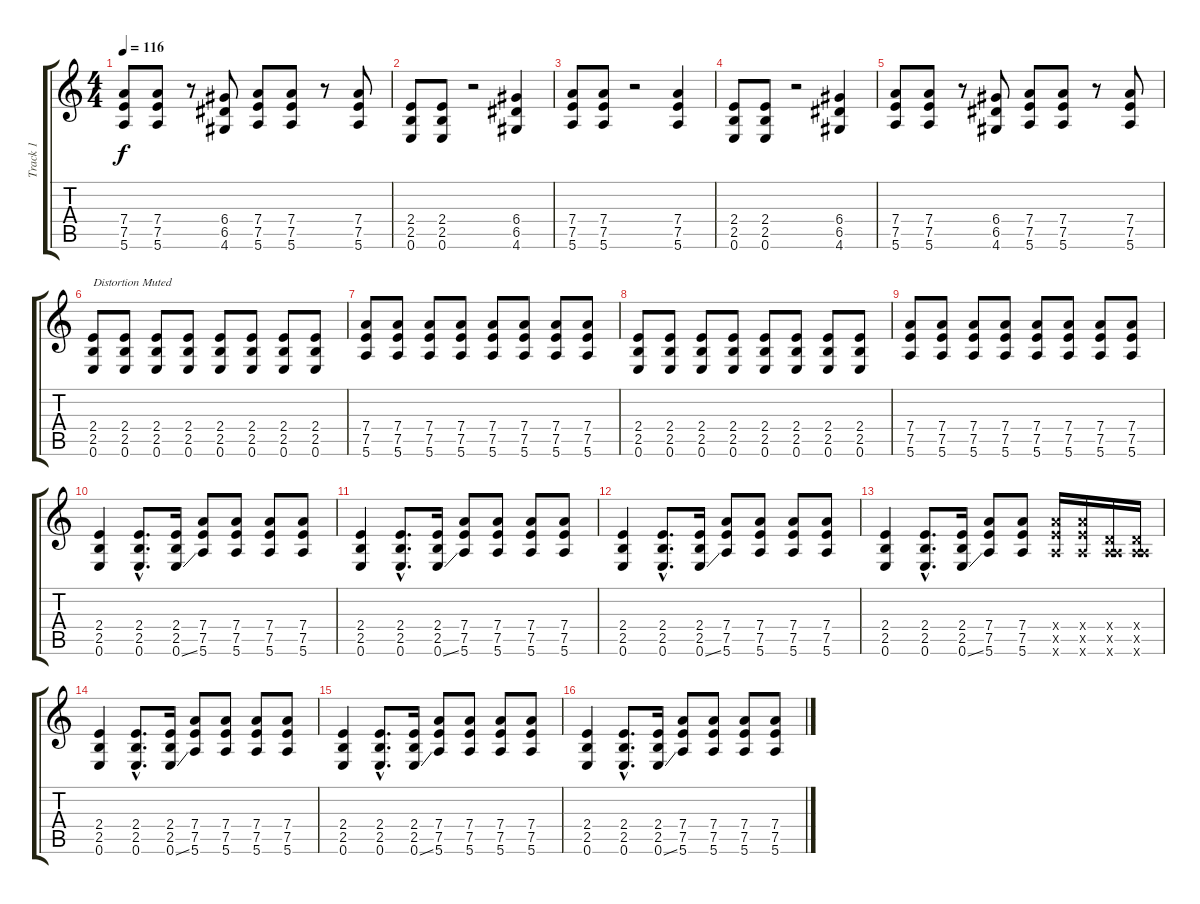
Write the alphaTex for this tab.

\track ("Track 1" "Track 1") {instrument distortionguitar}
\staff {score tabs}
\tuning (E4 B3 G3 D3 A2 E2) {hide}
\ts (4 4)
\tempo 116
\clef g2
\ks c
(7.4 7.5 5.6).8{dy f} (7.4 7.5 5.6).8 r.8 (6.4 6.5 4.6).8 (7.4 7.5 5.6).8 (7.4 7.5 5.6).8 r.8 (7.4 7.5 5.6).8 |
(2.4 2.5 0.6).8 (2.4 2.5 0.6).8 r.2 (6.4 6.5 4.6).4 |
(7.4 7.5 5.6).8 (7.4 7.5 5.6).8 r.2 (7.4 7.5 5.6).4 |
(2.4 2.5 0.6).8 (2.4 2.5 0.6).8 r.2 (6.4 6.5 4.6).4 |
(7.4 7.5 5.6).8 (7.4 7.5 5.6).8 r.8 (6.4 6.5 4.6).8 (7.4 7.5 5.6).8 (7.4 7.5 5.6).8 r.8 (7.4 7.5 5.6).8 |
(2.4 2.5 0.6).8{txt "Distortion Muted" instrument electricguitarmuted} (2.4 2.5 0.6).8 (2.4 2.5 0.6).8 (2.4 2.5 0.6).8 (2.4 2.5 0.6).8 (2.4 2.5 0.6).8 (2.4 2.5 0.6).8 (2.4 2.5 0.6).8 |
(7.4 7.5 5.6).8 (7.4 7.5 5.6).8 (7.4 7.5 5.6).8 (7.4 7.5 5.6).8 (7.4 7.5 5.6).8 (7.4 7.5 5.6).8 (7.4 7.5 5.6).8 (7.4 7.5 5.6).8 |
(2.4 2.5 0.6).8 (2.4 2.5 0.6).8 (2.4 2.5 0.6).8 (2.4 2.5 0.6).8 (2.4 2.5 0.6).8 (2.4 2.5 0.6).8 (2.4 2.5 0.6).8 (2.4 2.5 0.6).8 |
(7.4 7.5 5.6).8 (7.4 7.5 5.6).8 (7.4 7.5 5.6).8 (7.4 7.5 5.6).8 (7.4 7.5 5.6).8 (7.4 7.5 5.6).8 (7.4 7.5 5.6).8 (7.4 7.5 5.6).8 |
(2.4 2.5 0.6).4{instrument distortionguitar} (2.4{hac} 2.5{hac} 0.6{hac}).8{d} (2.4 2.5 0.6{ss}).16 (7.4 7.5 5.6).8 (7.4 7.5 5.6).8 (7.4 7.5 5.6).8 (7.4 7.5 5.6).8 |
(2.4 2.5 0.6).4 (2.4{hac} 2.5{hac} 0.6{hac}).8{d} (2.4 2.5 0.6{ss}).16 (7.4 7.5 5.6).8 (7.4 7.5 5.6).8 (7.4 7.5 5.6).8 (7.4 7.5 5.6).8 |
(2.4 2.5 0.6).4 (2.4{hac} 2.5{hac} 0.6{hac}).8{d} (2.4 2.5 0.6{ss}).16 (7.4 7.5 5.6).8 (7.4 7.5 5.6).8 (7.4 7.5 5.6).8 (7.4 7.5 5.6).8 |
(2.4 2.5 0.6).4 (2.4{hac} 2.5{hac} 0.6{hac}).8{d} (2.4 2.5 0.6{ss}).16 (7.4 7.5 5.6).8 (7.4 7.5 5.6).8 (7.4{x} 7.5{x} 5.6{x}).16 (7.4{x} 7.5{x} 5.6{x}).16 (0.4{x} 0.5{x} 5.6{x}).16 (0.4{x} 0.5{x} 5.6{x}).16 |
(2.4 2.5 0.6).4 (2.4{hac} 2.5{hac} 0.6{hac}).8{d} (2.4 2.5 0.6{ss}).16 (7.4 7.5 5.6).8 (7.4 7.5 5.6).8 (7.4 7.5 5.6).8 (7.4 7.5 5.6).8 |
(2.4 2.5 0.6).4 (2.4{hac} 2.5{hac} 0.6{hac}).8{d} (2.4 2.5 0.6{ss}).16 (7.4 7.5 5.6).8 (7.4 7.5 5.6).8 (7.4 7.5 5.6).8 (7.4 7.5 5.6).8 |
(2.4 2.5 0.6).4 (2.4{hac} 2.5{hac} 0.6{hac}).8{d} (2.4 2.5 0.6{ss}).16 (7.4 7.5 5.6).8 (7.4 7.5 5.6).8 (7.4 7.5 5.6).8 (7.4 7.5 5.6).8
